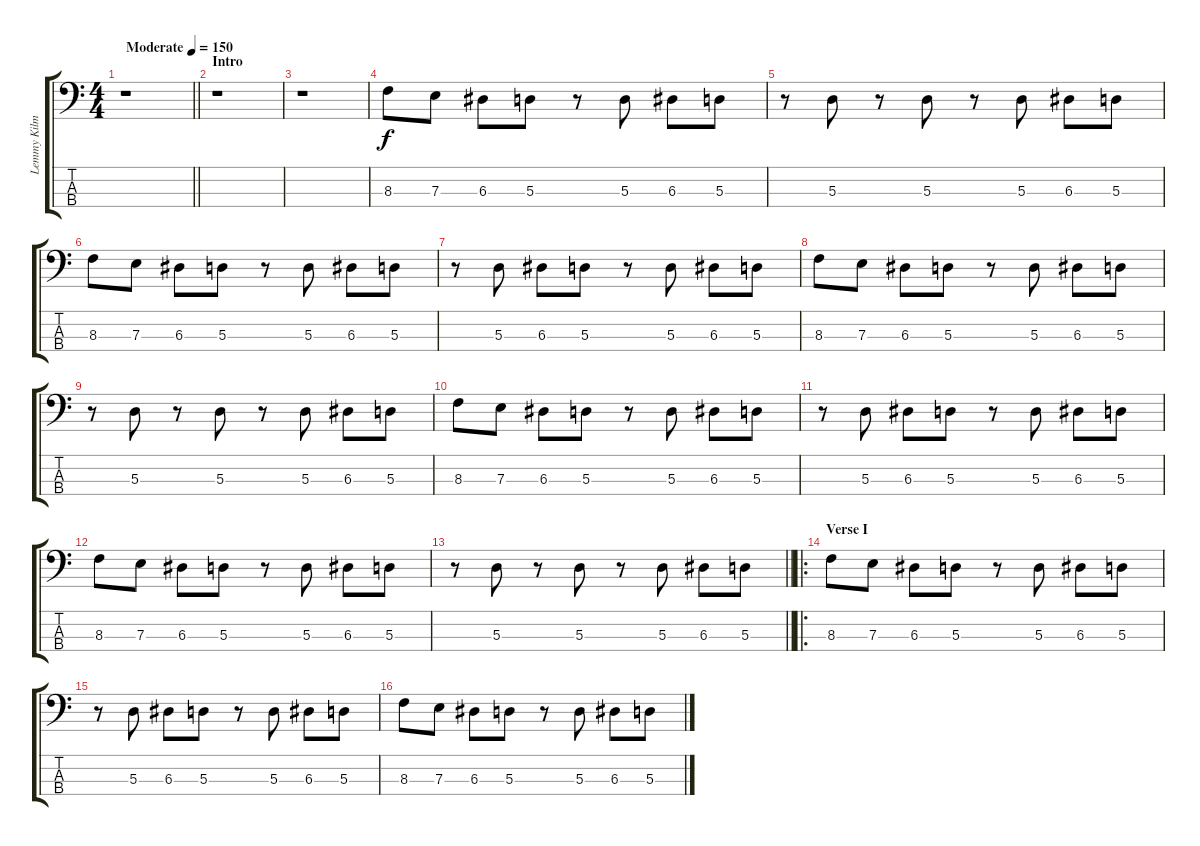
\track ("Lemmy Kilmister" "Lemmy Kilm") {instrument electricbasspick}
\staff {score tabs}
\tuning (G2 D2 A1 E1) {hide}
\ts (4 4)
\tempo (150 "Moderate")
\clef f4
\barLineRight lightlight
\ks c
r.1{dy f instrument electricbasspick} |
\section ("" "Intro")
r.1 |
r.1 |
8.3.8 7.3.8 6.3.8 5.3.8 r.8 5.3.8 6.3.8 5.3.8 |
r.8 5.3.8 r.8 5.3.8 r.8 5.3.8 6.3.8 5.3.8 |
8.3.8 7.3.8 6.3.8 5.3.8 r.8 5.3.8 6.3.8 5.3.8 |
r.8 5.3.8 6.3.8 5.3.8 r.8 5.3.8 6.3.8 5.3.8 |
8.3.8 7.3.8 6.3.8 5.3.8 r.8 5.3.8 6.3.8 5.3.8 |
r.8 5.3.8 r.8 5.3.8 r.8 5.3.8 6.3.8 5.3.8 |
8.3.8 7.3.8 6.3.8 5.3.8 r.8 5.3.8 6.3.8 5.3.8 |
r.8 5.3.8 6.3.8 5.3.8 r.8 5.3.8 6.3.8 5.3.8 |
8.3.8 7.3.8 6.3.8 5.3.8 r.8 5.3.8 6.3.8 5.3.8 |
\barLineRight lightlight
r.8 5.3.8 r.8 5.3.8 r.8 5.3.8 6.3.8 5.3.8 |
\ro
\section ("" "Verse I")
8.3.8 7.3.8 6.3.8 5.3.8 r.8 5.3.8 6.3.8 5.3.8 |
r.8 5.3.8 6.3.8 5.3.8 r.8 5.3.8 6.3.8 5.3.8 |
8.3.8 7.3.8 6.3.8 5.3.8 r.8 5.3.8 6.3.8 5.3.8
